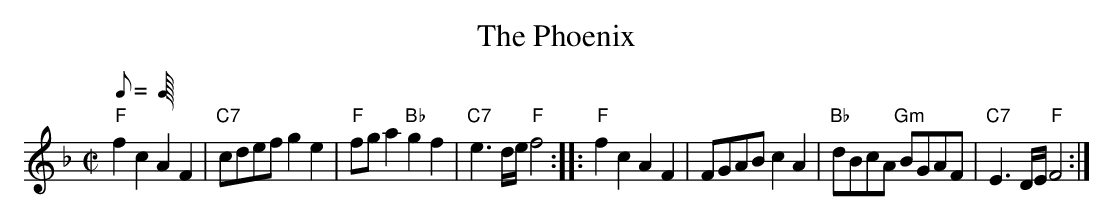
X:1
T:The Phoenix
M:C|
L:1/8
Q:C4=130
K:F
"F"f2 c2 A2 F2 | "C7"cdef g2 e2 | \
"F"fg a2 "Bb"g2 f2 | "C7"e3 d/2e/2 "F"f4 :: \
"F"f2 c2 A2 F2 | FGAB c2 A2 | \
"Bb"dBcA "Gm"BGAF | "C7"E3 D/2E/2 "F"F4 :|
